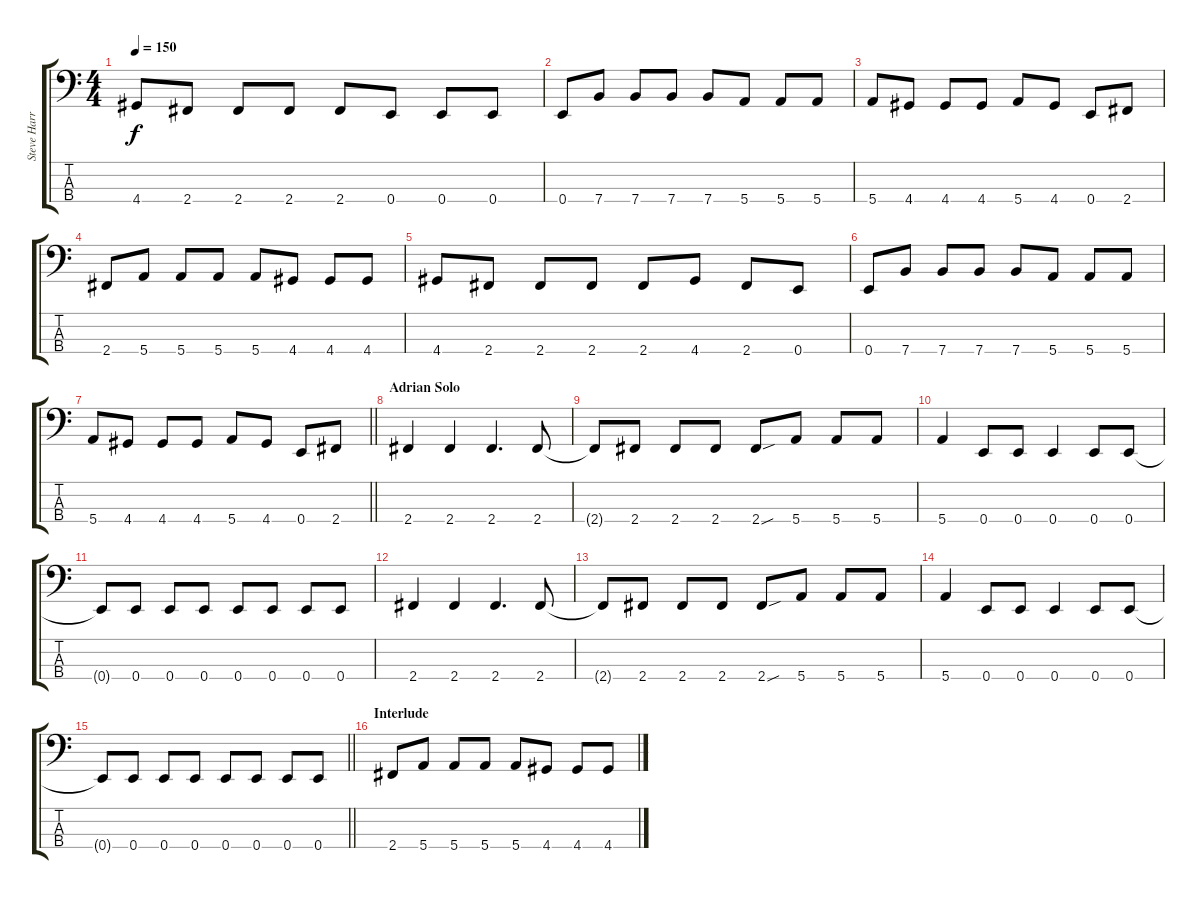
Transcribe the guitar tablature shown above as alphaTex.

\track ("Steve Harris" "Steve Harr") {instrument electricbassfinger}
\staff {score tabs}
\tuning (G2 D2 A1 E1) {hide}
\ts (4 4)
\tempo 150
\clef f4
\ks c
4.4.8{dy f} 2.4.8 2.4.8 2.4.8 2.4.8 0.4.8 0.4.8 0.4.8 |
0.4.8 7.4.8 7.4.8 7.4.8 7.4.8 5.4.8 5.4.8 5.4.8 |
5.4.8 4.4.8 4.4.8 4.4.8 5.4.8 4.4.8 0.4.8 2.4.8 |
2.4.8 5.4.8 5.4.8 5.4.8 5.4.8 4.4.8 4.4.8 4.4.8 |
4.4.8 2.4.8 2.4.8 2.4.8 2.4.8 4.4.8 2.4.8 0.4.8 |
0.4.8 7.4.8 7.4.8 7.4.8 7.4.8 5.4.8 5.4.8 5.4.8 |
\barLineRight lightlight
5.4.8 4.4.8 4.4.8 4.4.8 5.4.8 4.4.8 0.4.8 2.4.8 |
\section ("" "Adrian Solo")
2.4.4 2.4.4 2.4.4{d} 2.4.8 |
2.4{t}.8 2.4.8 2.4.8 2.4.8 2.4{sou}.8 5.4.8 5.4.8 5.4.8 |
5.4.4 0.4.8 0.4.8 0.4.4 0.4.8 0.4.8 |
0.4{t}.8 0.4.8 0.4.8 0.4.8 0.4.8 0.4.8 0.4.8 0.4.8 |
2.4.4 2.4.4 2.4.4{d} 2.4.8 |
2.4{t}.8 2.4.8 2.4.8 2.4.8 2.4{sou}.8 5.4.8 5.4.8 5.4.8 |
5.4.4 0.4.8 0.4.8 0.4.4 0.4.8 0.4.8 |
\barLineRight lightlight
0.4{t}.8 0.4.8 0.4.8 0.4.8 0.4.8 0.4.8 0.4.8 0.4.8 |
\section ("" "Interlude")
2.4.8 5.4.8 5.4.8 5.4.8 5.4.8 4.4.8 4.4.8 4.4.8
